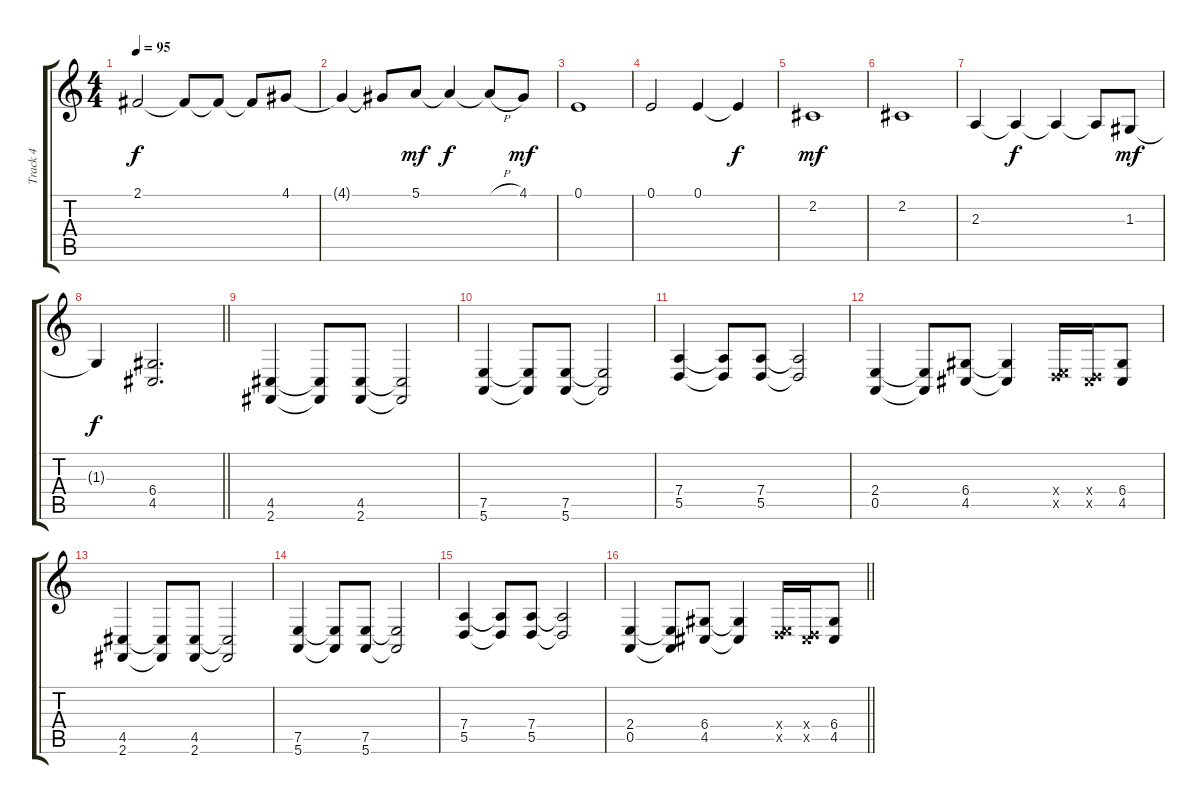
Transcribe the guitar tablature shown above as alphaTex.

\track ("Track 4" "Track 4") {instrument viola}
\staff {score tabs}
\tuning (E4 B3 G3 D3 A2 E2) {hide}
\ts (4 4)
\tempo 95
\clef g2
\ks c
2.1.2{dy f volume 7} 2.1{t}.8 2.1{t}.8{volume 2} 2.1{t}.8 4.1.8{volume 8} |
4.1{t}.4 4.1{t}.8{volume 6} 5.1.8{dy mf volume 8} 5.1{t}.4{dy f} 5.1{h t}.8 4.1.8{dy mf volume 4} |
0.1.1{volume 3} |
0.1.2 0.1.4{volume 6} 0.1{t}.4{dy f volume 3} |
2.2.1{dy mf volume 4} |
2.2.1{volume 8} |
2.3.4{volume 4} 2.3{t}.4{dy f} 2.3{t}.4 2.3{t}.8 1.3.8{dy mf} |
\barLineRight lightlight
1.3{t}.4{dy f volume 7} (6.4 4.5).2{d volume 12 instrument distortionguitar} |
(4.5 2.6).4 (4.5{t} 2.6{t}).8 (4.5 2.6).8 (4.5{t} 2.6{t}).2 |
(7.5 5.6).4 (7.5{t} 5.6{t}).8 (7.5 5.6).8 (7.5{t} 5.6{t}).2 |
(7.4 5.5).4 (7.4{t} 5.5{t}).8 (7.4 5.5).8 (7.4{t} 5.5{t}).2 |
(2.4 0.5).4 (2.4{t} 0.5{t}).8 (6.4 4.5).8 (6.4{t} 4.5{t}).4 (0.4{x} 7.5{x}).16 (0.4{x} 4.5{x}).16 (6.4 4.5).8 |
(4.5 2.6).4 (4.5{t} 2.6{t}).8 (4.5 2.6).8 (4.5{t} 2.6{t}).2 |
(7.5 5.6).4 (7.5{t} 5.6{t}).8 (7.5 5.6).8 (7.5{t} 5.6{t}).2 |
(7.4 5.5).4 (7.4{t} 5.5{t}).8 (7.4 5.5).8 (7.4{t} 5.5{t}).2 |
\barLineRight lightlight
(2.4 0.5).4 (2.4{t} 0.5{t}).8 (6.4 4.5).8 (6.4{t} 4.5{t}).4 (0.4{x} 7.5{x}).16 (0.4{x} 4.5{x}).16 (6.4 4.5).8
